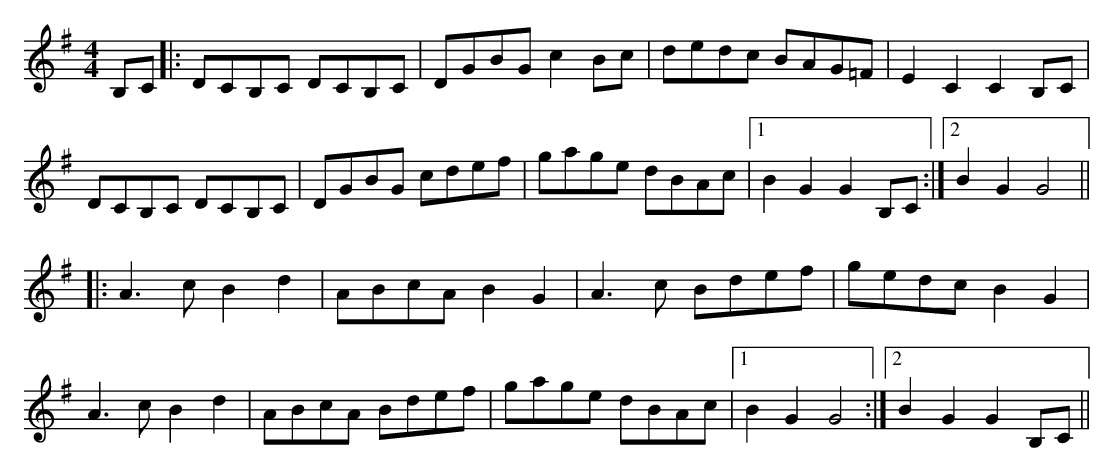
X:1
M:4/4
K:G
B,C|:DCB,C DCB,C|DGBG c2 Bc|dedc BAG=F|E2C2 C2B,C|
DCB,C DCB,C|DGBG cdef|gage dBAc|1 B2G2 G2B,C:|2 B2G2 G4||
|:A3c B2d2|ABcA B2G2|A3c Bdef|gedc B2G2|
A3c B2d2|ABcA Bdef|gage dBAc|1 B2G2 G4:|2 B2G2 G2B,C||
